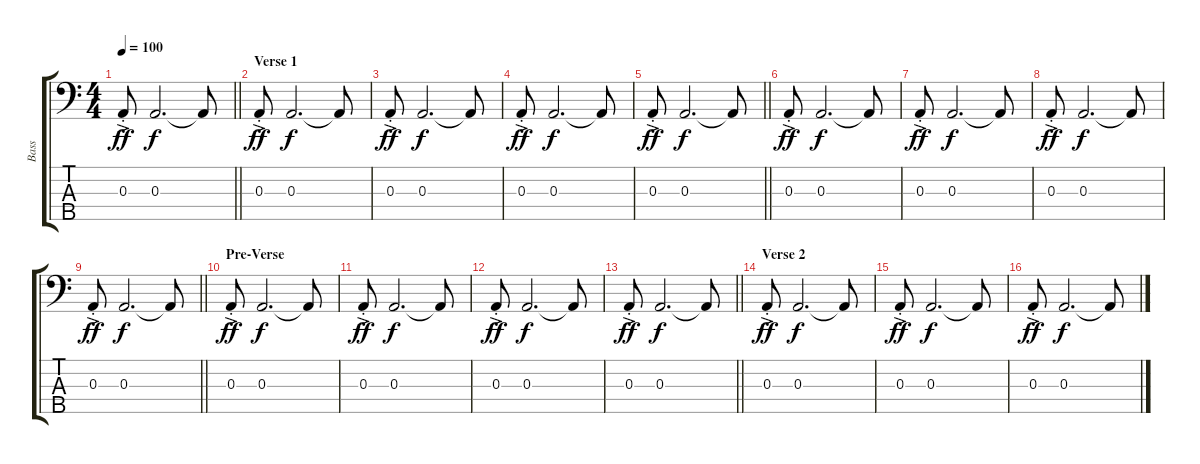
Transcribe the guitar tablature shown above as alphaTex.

\track ("Bass" "Bass") {instrument electricbassfinger}
\staff {score tabs}
\tuning (G2 D2 A1 E1 B0) {hide}
\ts (4 4)
\tempo 100
\clef f4
\barLineRight lightlight
\ks c
0.3{ac st}.8{dy ff} 0.3.2{d dy f} 0.3{t}.8 |
\section ("" "Verse 1")
0.3{ac st}.8{dy ff} 0.3.2{d dy f} 0.3{t}.8 |
0.3{ac st}.8{dy ff} 0.3.2{d dy f} 0.3{t}.8 |
0.3{ac st}.8{dy ff} 0.3.2{d dy f} 0.3{t}.8 |
\barLineRight lightlight
0.3{ac st}.8{dy ff} 0.3.2{d dy f} 0.3{t}.8 |
0.3{ac st}.8{dy ff} 0.3.2{d dy f} 0.3{t}.8 |
0.3{ac st}.8{dy ff} 0.3.2{d dy f} 0.3{t}.8 |
0.3{ac st}.8{dy ff} 0.3.2{d dy f} 0.3{t}.8 |
\barLineRight lightlight
0.3{ac st}.8{dy ff} 0.3.2{d dy f} 0.3{t}.8 |
\section ("" "Pre-Verse")
0.3{ac st}.8{dy ff} 0.3.2{d dy f} 0.3{t}.8 |
0.3{ac st}.8{dy ff} 0.3.2{d dy f} 0.3{t}.8 |
0.3{ac st}.8{dy ff} 0.3.2{d dy f} 0.3{t}.8 |
\barLineRight lightlight
0.3{ac st}.8{dy ff} 0.3.2{d dy f} 0.3{t}.8 |
\section ("" "Verse 2")
0.3{ac st}.8{dy ff} 0.3.2{d dy f} 0.3{t}.8 |
0.3{ac st}.8{dy ff} 0.3.2{d dy f} 0.3{t}.8 |
0.3{ac st}.8{dy ff} 0.3.2{d dy f} 0.3{t}.8
